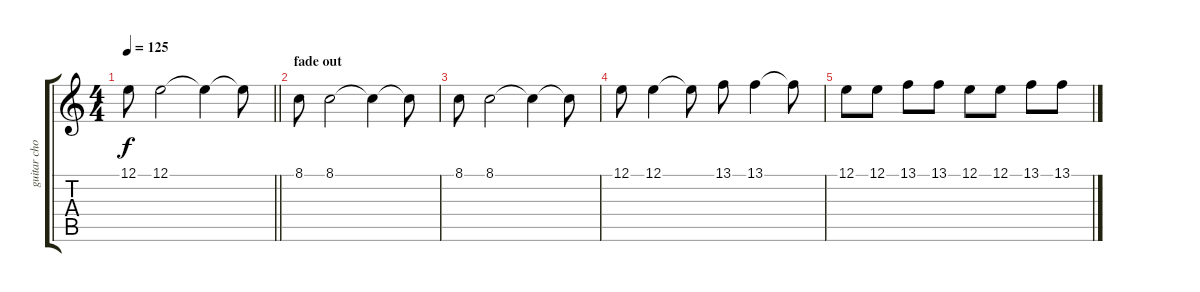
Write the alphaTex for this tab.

\track ("guitar choir" "guitar cho") {instrument pad4choir}
\staff {score tabs}
\tuning (E4 B3 G3 D3 A2 E2) {hide}
\ts (4 4)
\tempo 125
\clef g2
\barLineRight lightlight
\ks c
12.1.8{dy f} 12.1.2 12.1{t}.4 12.1{t}.8 |
\section ("" "fade out")
8.1.8 8.1.2 8.1{t}.4 8.1{t}.8 |
8.1.8 8.1.2 8.1{t}.4 8.1{t}.8 |
12.1.8 12.1.4 12.1{t}.8 13.1.8 13.1.4 13.1{t}.8 |
12.1.8 12.1.8 13.1.8 13.1.8 12.1.8 12.1.8 13.1.8 13.1.8
